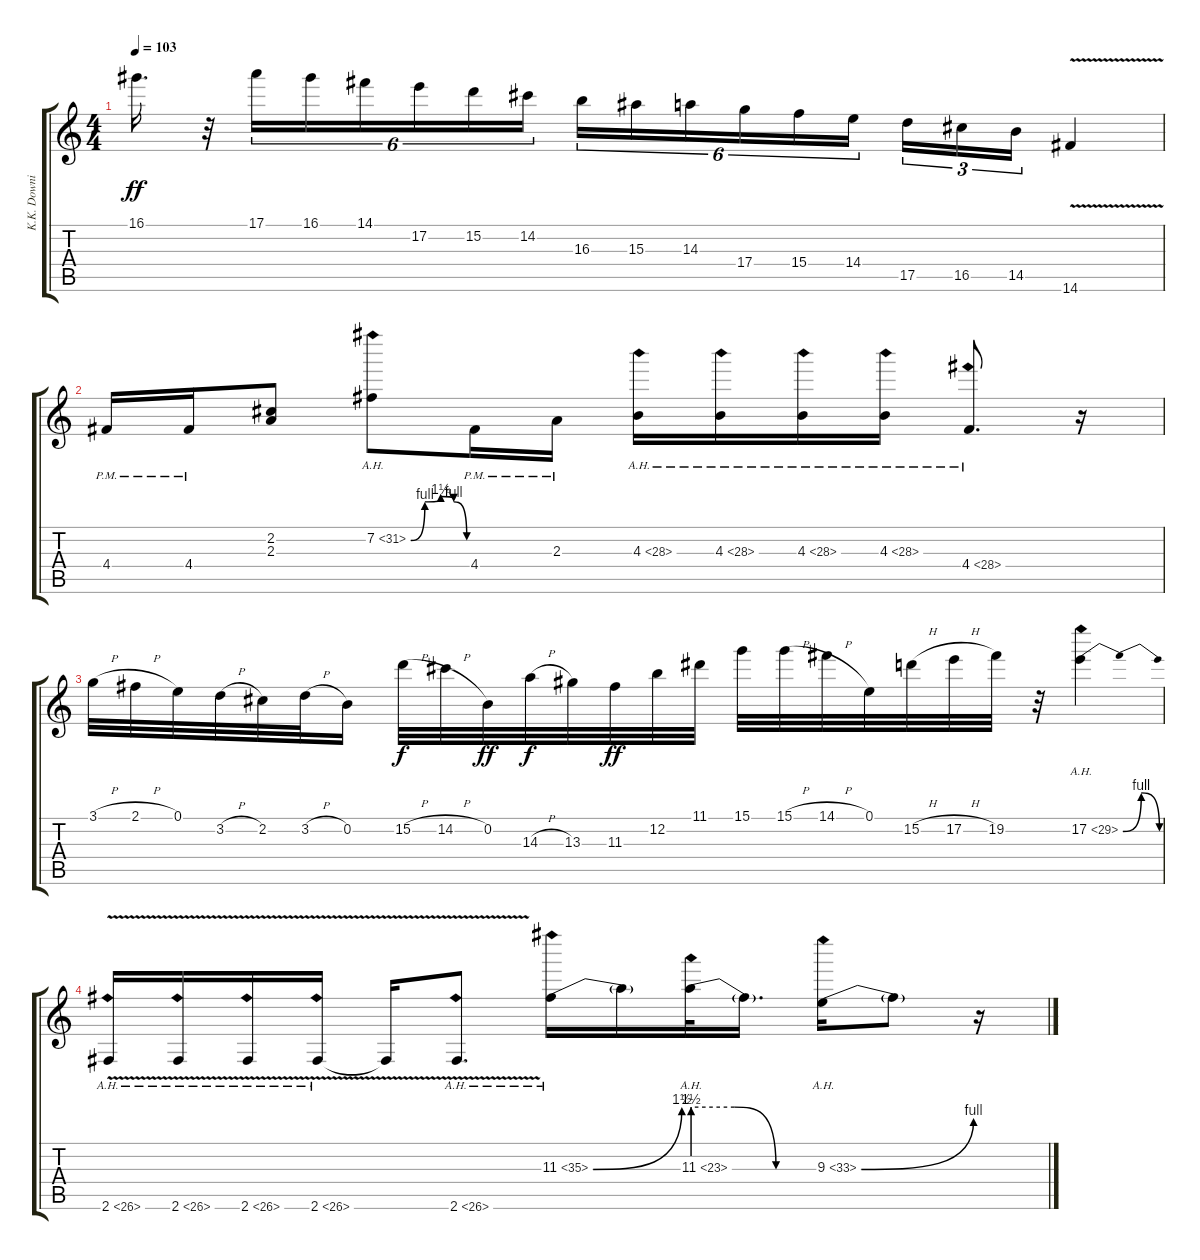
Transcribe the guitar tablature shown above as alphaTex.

\track ("K.K. Downing" "K.K. Downi") {instrument distortionguitar}
\staff {score tabs}
\tuning (E4 B3 G3 D3 A2 E2) {hide}
\ts (4 4)
\tempo 103
\clef g2
\ks c
16.1{t}.16{d dy ff} r.32 17.1.16{tu (6 4)} 16.1.16{tu (6 4)} 14.1.16{tu (6 4)} 17.2.16{tu (6 4)} 15.2.16{tu (6 4)} 14.2.16{tu (6 4) beam splitsecondary} 16.3.16{tu (6 4)} 15.3.16{tu (6 4)} 14.3.16{tu (6 4)} 17.4.16{tu (6 4)} 15.4.16{tu (6 4)} 14.4.16{tu (6 4) beam splitsecondary} 17.5.16{tu (3 2)} 16.5.16{tu (3 2)} 14.5.16{tu (3 2)} 14.6{v}.4 |
4.4{pm}.16 4.4{pm}.16 (2.2 2.3).8 7.2{be (custom 0 0 15 4 32 5 46 4 60 0) ah 24}.8 4.4{pm}.16 2.3{pm}.16 4.3{ah 24}.16 4.3{ah 24}.16 4.3{ah 24}.16 4.3{ah 24}.16 4.4{ah 24}.8{d} r.16 |
3.1{h}.32 2.1{h}.32 0.1.32 3.2{h}.32 2.2.32 3.2{h}.32 0.2.16 15.2{h}.32{dy f} 14.2{h}.32 0.2.32{dy ff} 14.3{h}.32{dy f} 13.3.32 11.3.32{dy ff} 12.2.32 11.1.32 15.1.32 15.1{h}.32 14.1{h}.32 0.1.32 15.2{h}.32 17.2{h}.32 19.2.32 r.32 17.2{be (bendrelease 0 0 13 4 45 4 60 0) ah 12}.4 |
2.6{ah 24 v}.16 2.6{ah 24 v}.16 2.6{ah 24 v}.16 2.6{ah 24 v}.16 2.6{t}.16 2.6{ah 24 v}.8{d} 11.3{be (bend 0 0 60 6) ah 24}.16 11.3{t}.16 11.3{be (custom 0 6 20 6 40 0 60 0) ah 12}.32 11.3{t}.16{d} 9.3{be (bend 0 0 60 4) ah 24}.16 9.3{t}.8 r.16
